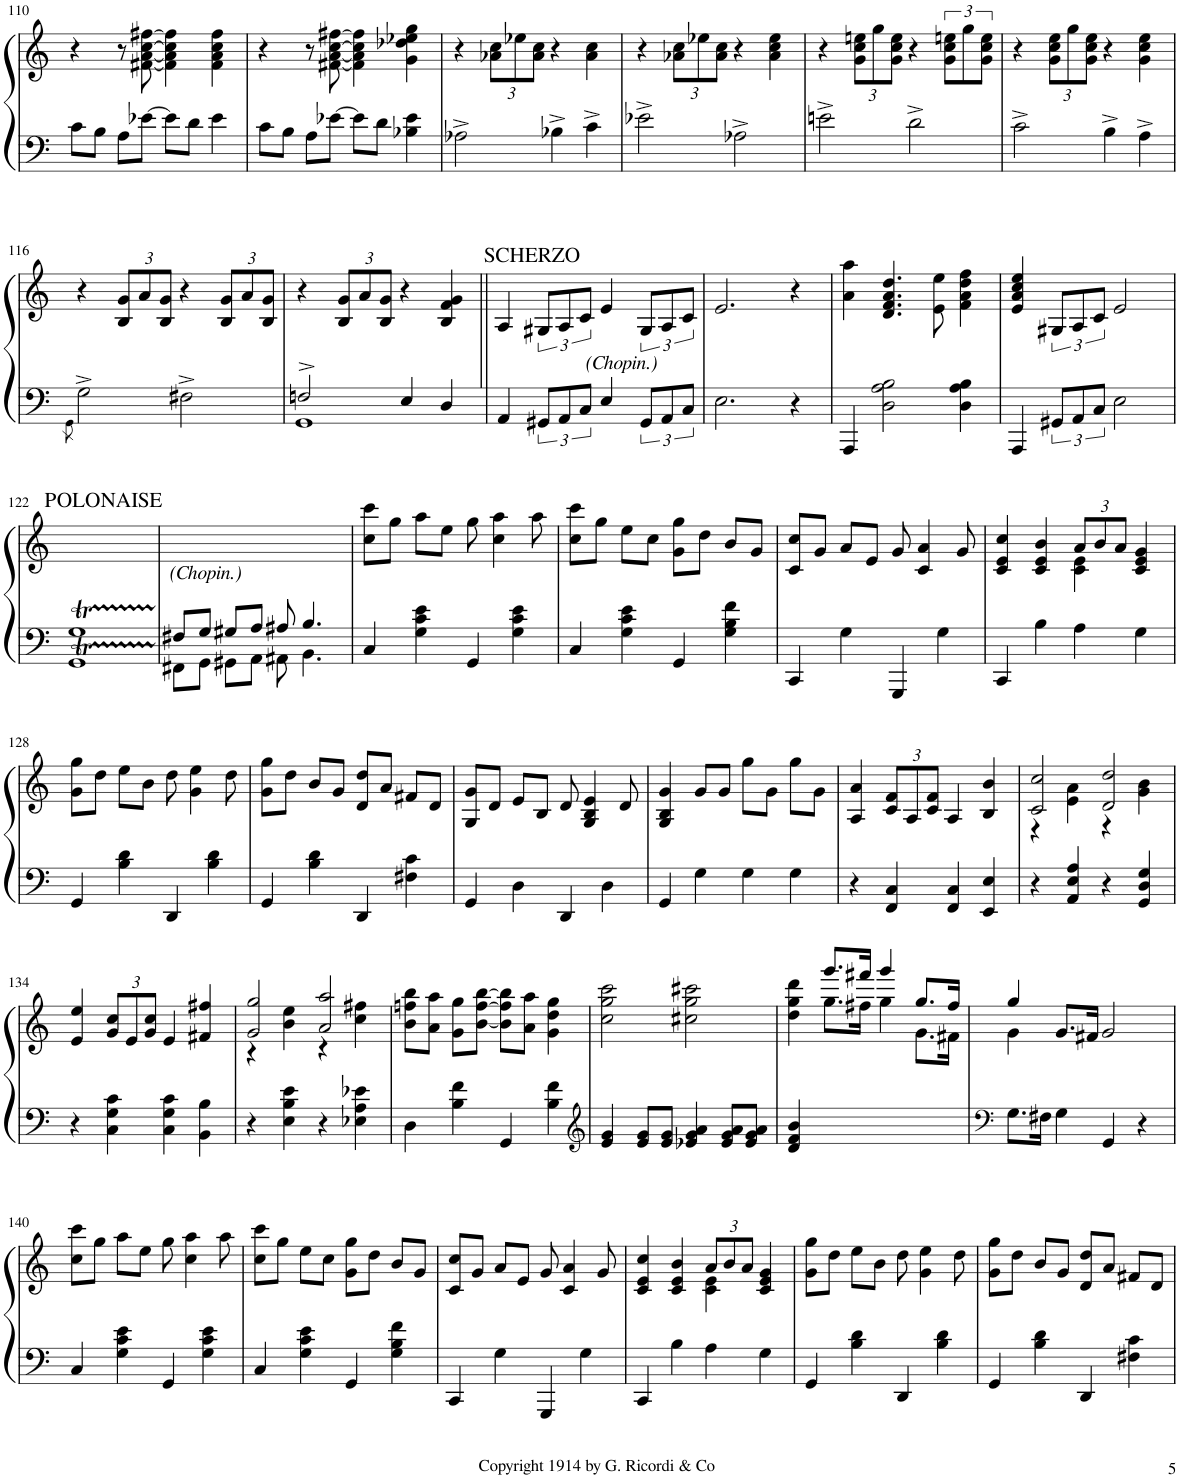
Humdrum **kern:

**kern	**kern
*part1	*part1
*staff2	*staff1
*I"Piano	*
*I'Pno.	*
!!LO:PB:g=z
*clefF4	*clefG2
*k[]	*k[]
*M4/4	*M4/4
*met(c)	*met(c)
=110	=110
8c\L	4r
8B\J	.
8A\L	8r
[8e-X\J	[8f#X\ [8a\ [8cc\ [8ff#X\
8e-\L]	4f#\] 4a\] 4cc\] 4ff#\]
8d\J	.
4e-\	4f#\ 4a\ 4cc\ 4ff#\
=111	=111
8c\L	4r
8B\J	.
8A\L	8r
[8e-X\J	[8f#X\ [8a\ [8cc\ [8ff#X\
8e-\L]	4f#\] 4a\] 4cc\] 4ff#\]
8d\J	.
4B-X\ 4e-\	4g\ 4dd-X\ 4ee-X\ 4gg\
=112	=112
2A-X^\	4r
*	*Xbrackettup
.	12a-X\ 12cc\L
.	12ee-X\
.	12a-\ 12cc\J
4B-X^\	4r
4c^\	4a-\ 4cc\
=113	=113
2e-X^\	4r
.	12a-X\ 12cc\L
.	12ee-X\
.	12a-\ 12cc\J
2A-X^\	4r
.	4a-\ 4cc\ 4ee-\
=114	=114
2en^\	4r
.	12g\ 12cc\ 12een\L
.	12gg\
.	12g\ 12cc\ 12ee\J
2d^\	4r
*	*brackettup
.	12g\ 12cc\ 12een\L
.	12gg\
.	12g\ 12cc\ 12ee\J
=115	=115
2c^\	4r
*	*Xbrackettup
.	12g\ 12cc\ 12ee\L
.	12gg\
.	12g\ 12cc\ 12ee\J
4B^\	4r
4A^\	4g\ 4cc\ 4ee\
!!LO:LB:g=z
=116	=116
8qGG\	.
2G^\	4r
.	12B/ 12g/L
.	12a/
.	12B/ 12g/J
2F#X^\	4r
.	12B/ 12g/L
.	12a/
.	12B/ 12g/J
=117	=117
*^	*
2Fn^/	1GG	4r
.	.	12B/ 12g/L
.	.	12a/
.	.	12B/ 12g/J
4E/	.	4r
4D/	.	4B/ 4f/ 4g/
*v	*v	*
=118||	=118||
!	!LO:TX:a:t=SCHERZO
4AA/	4A/
*	*brackettup
12GG#X/L	12G#X/L
12AA/	12A/
12C/J	12c/J
!	!LO:TX:b:i:t=(Chopin.)
4E/	4e/
12GG#/L	12G#/L
12AA/	12A/
12C/J	12c/J
=119	=119
2.E\	2.e/
4r	4r
=120	=120
4AAA/	4a\ 4aa\
2D\ 2A\ 2B\	4.d/ 4.f/ 4.a/ 4.dd/
.	8e\ 8ee\
4D\ 4A\ 4B\	4f\ 4a\ 4dd\ 4ff\
=121	=121
4AAA/	4e/ 4a/ 4cc/ 4ee/
12GG#X/L	12G#X/L
12AA/	12A/
12C/J	12c/J
2E\	2e/
!!LO:LB:g=z
=122	=122
*^	*
!	!	!LO:TX:a:t=POLONAISE
!	!	!LO:TX:b:i:t=(Chopin.)
1GT	1GG	1ryy
=123	=123	=123
8F#X/L	8FF#X\L	1ryy
8G/J	8GG\J	.
8G#X/L	8GG#X\L	.
8A/J	8AA\J	.
8A#X/	8AA#X\	.
4.B/	4.BB\	.
*v	*v	*
=124	=124
4C/	8cc\ 8ccc\L
.	8gg\J
4G\ 4c\ 4e\	8aa\L
.	8ee\J
4GG/	8gg\
.	4cc\ 4aa\
4G\ 4c\ 4e\	.
.	8aa\
=125	=125
4C/	8cc\ 8ccc\L
.	8gg\J
4G\ 4c\ 4e\	8ee\L
.	8cc\J
4GG/	8g\ 8gg\L
.	8dd\J
4G\ 4B\ 4f\	8b/L
.	8g/J
=126	=126
4CC/	8c/ 8cc/L
.	8g/J
4G\	8a/L
.	8e/J
4GGG/	8g/
.	4c/ 4a/
4G\	.
.	8g/
=127	=127
*	*^
4CC/	4c/ 4e/ 4cc/	2ryy
4B\	4c/ 4e/ 4b/	.
*	*Xbrackettup	*
4A\	12a/L	4c\ 4e\
.	12b/	.
.	12a/J	.
4G\	4c/ 4e/ 4g/	4ryy
*	*v	*v
!!LO:LB:g=z
=128	=128
4GG/	8g\ 8gg\L
.	8dd\J
4B\ 4d\	8ee\L
.	8b\J
4DD/	8dd\
.	4g\ 4ee\
4B\ 4d\	.
.	8dd\
=129	=129
4GG/	8g\ 8gg\L
.	8dd\J
4B\ 4d\	8b/L
.	8g/J
4DD/	8d/ 8dd/L
.	8a/J
4F#X\ 4c\	8f#X/L
.	8d/J
=130	=130
4GG/	8G/ 8g/L
.	8d/J
4D\	8e/L
.	8B/J
4DD/	8d/
.	4G/ 4B/ 4e/
4D\	.
.	8d/
=131	=131
4GG/	4G/ 4B/ 4g/
4G\	8g/L
.	8g/J
4G\	8gg\L
.	8g\J
4G\	8gg\L
.	8g\J
=132	=132
4r	4A/ 4a/
4FF/ 4C/	12c/ 12f/L
.	12A/
.	12c/ 12f/J
4FF/ 4C/	4A/
4EE/ 4E/	4B/ 4b/
=133	=133
*	*^
4r	2c/ 2cc/	4r
4AA/ 4E/ 4A/	.	4e\ 4a\
4r	2d/ 2dd/	4r
4GG/ 4D/ 4G/	.	4g\ 4b\
*	*v	*v
!!LO:LB:g=z
=134	=134
4r	4e/ 4ee/
4C\ 4G\ 4c\	12g/ 12cc/L
.	12e/
.	12g/ 12cc/J
4C\ 4G\ 4c\	4e/
4BB\ 4B\	4f#X/ 4ff#X/
=135	=135
*	*^
4r	2g/ 2gg/	4r
4E\ 4B\ 4e\	.	4b\ 4ee\
4r	2a/ 2aa/	4r
4E-X\ 4A\ 4e-X\	.	4cc\ 4ff#X\
*	*v	*v
=136	=136
4D\	8b\ 8ffn\ 8bb\L
.	8a\ 8aa\J
4B\ 4f\	8g\ 8gg\L
.	[8b\ [8ff\ [8bb\J
4GG/	8b\] 8ff\] 8bb\]L
.	8a\ 8aa\J
4B\ 4f\	4g\ 4dd\ 4gg\
=137	=137
*clefG2	*
4e/ 4g/	2cc\ 2gg\ 2ccc\
8e/ 8g/L	.
8e/ 8g/J	.
4e-X/ 4g/ 4a/	2cc#X\ 2gg\ 2ccc#X\
8e-/ 8g/ 8a/L	.
8e-/ 8g/ 8a/J	.
=138	=138
*	*^
4d/ 4f/ 4b/	4dd\ 4gg\ 4ddd\	4ryy
4ryy	8.ggg/L	8.gg\L
.	16fff#X/Jk	16ff#X\Jk
2ryy	4ggg/	4gg\
.	8.gg/L	8.g\L
.	16ff#/Jk	16f#X\Jk
=139	=139	=139
*clefF4	*	*
8.G\L	4gg/	4g\
16F#X\Jk	.	.
4G\	8.g/L	2.ryy
.	16f#X/Jk	.
4GG/	2g/	.
4r	.	.
*	*v	*v
!!LO:LB:g=z
=140	=140
4C/	8cc\ 8ccc\L
.	8gg\J
4G\ 4c\ 4e\	8aa\L
.	8ee\J
4GG/	8gg\
.	4cc\ 4aa\
4G\ 4c\ 4e\	.
.	8aa\
=141	=141
4C/	8cc\ 8ccc\L
.	8gg\J
4G\ 4c\ 4e\	8ee\L
.	8cc\J
4GG/	8g\ 8gg\L
.	8dd\J
4G\ 4B\ 4f\	8b/L
.	8g/J
=142	=142
4CC/	8c/ 8cc/L
.	8g/J
4G\	8a/L
.	8e/J
4GGG/	8g/
.	4c/ 4a/
4G\	.
.	8g/
=143	=143
*	*^
4CC/	4c/ 4e/ 4cc/	2ryy
4B\	4c/ 4e/ 4b/	.
4A\	12a/L	4c\ 4e\
.	12b/	.
.	12a/J	.
4G\	4c/ 4e/ 4g/	4ryy
*	*v	*v
=144	=144
4GG/	8g\ 8gg\L
.	8dd\J
4B\ 4d\	8ee\L
.	8b\J
4DD/	8dd\
.	4g\ 4ee\
4B\ 4d\	.
.	8dd\
=145	=145
4GG/	8g\ 8gg\L
.	8dd\J
4B\ 4d\	8b/L
.	8g/J
4DD/	8d/ 8dd/L
.	8a/J
4F#X\ 4c\	8f#X/L
.	8d/J
=	=
*-	*-
